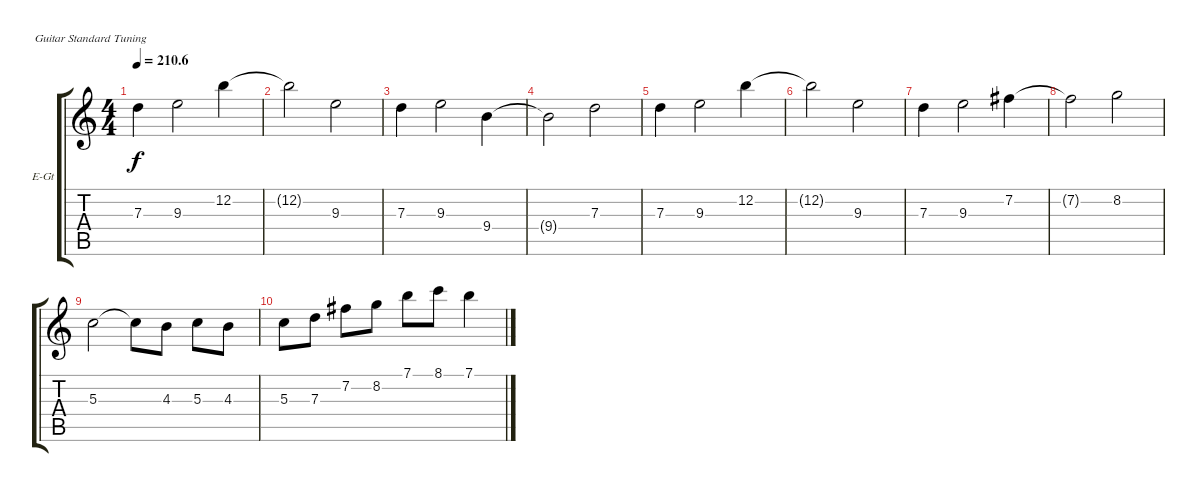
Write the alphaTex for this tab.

\defaultSystemsLayout 4
\bracketExtendMode groupsimilarinstruments
\firstSystemTrackNameOrientation horizontal
\otherSystemsTrackNameOrientation horizontal
\track ("Electric Guitar" "E-Gt") {instrument distortionguitar}
\staff {score tabs}
\tuning (E4 B3 G3 D3 A2 E2)
\ts (4 4)
\tempo
210.6
\accidentals auto
\clef g2
\ottava regular
\simile none
\ks c
7.3.4{dy f} 9.3.2 12.2.4 |
12.2{t}.2 9.3.2 |
7.3.4 9.3.2 9.4.4 |
9.4{t}.2 7.3.2 |
7.3.4 9.3.2 12.2.4 |
12.2{t}.2 9.3.2 |
7.3.4 9.3.2 7.2.4 |
7.2{t}.2 8.2.2 |
5.3.2 5.3{t}.8 4.3.8 5.3.8 4.3.8 |
5.3.8 7.3.8 7.2.8 8.2.8 7.1.8 8.1.8 7.1.4
